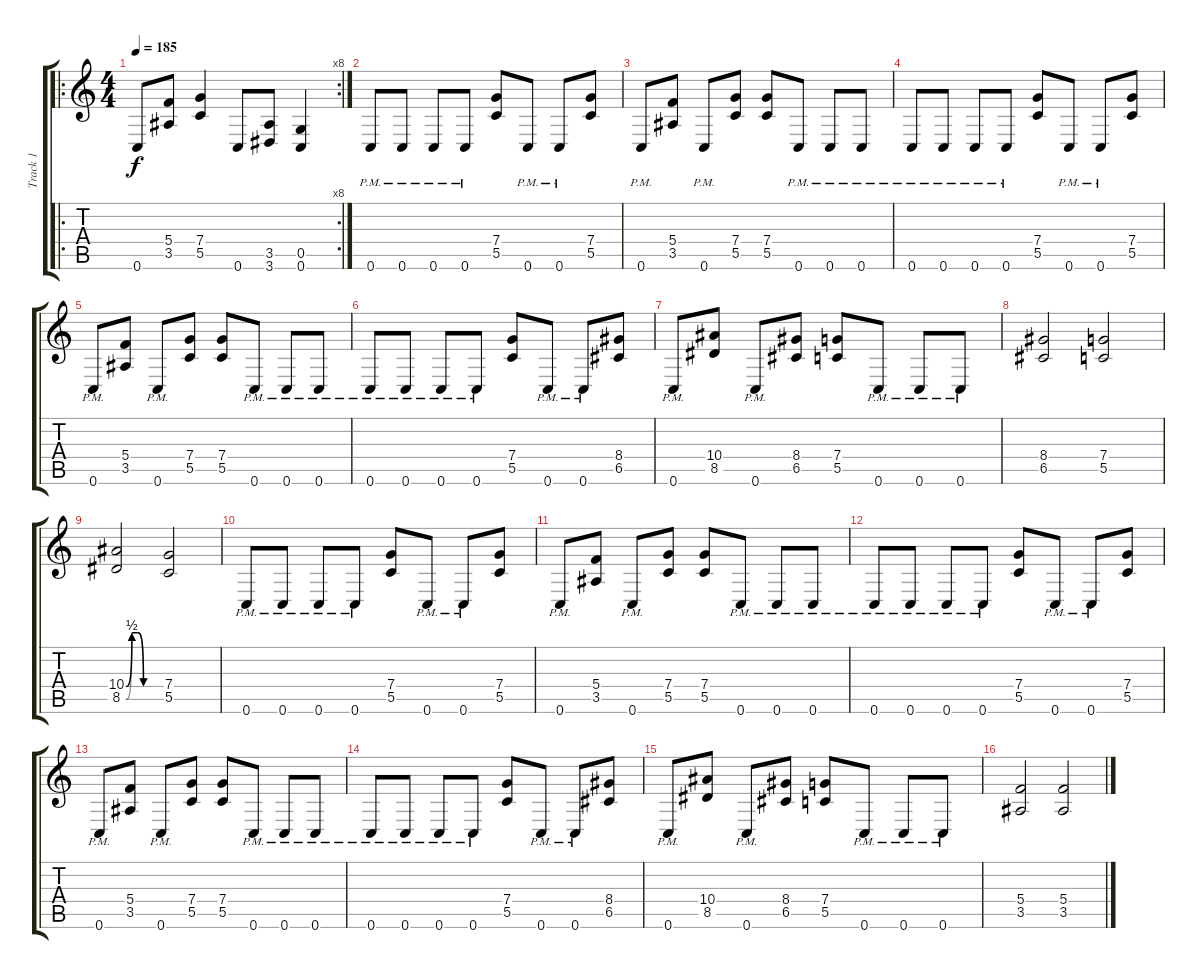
\track ("Track 1" "Track 1") {instrument distortionguitar}
\staff {score tabs}
\tuning (D4 A3 F3 C3 G2 C2) {hide}
\ro
\rc 8
\ts (4 4)
\tempo 185
\clef g2
\ks c
0.6.8{dy f} (5.4 3.5).8 (7.4 5.5).4 0.6.8 (3.5 3.6).8 (0.5 0.6).4 |
0.6{pm}.8 0.6{pm}.8 0.6{pm}.8 0.6{pm}.8 (7.4 5.5).8 0.6{pm}.8 0.6{pm}.8 (7.4 5.5).8 |
0.6{pm}.8 (5.4 3.5).8 0.6{pm}.8 (7.4 5.5).8 (7.4 5.5).8 0.6{pm}.8 0.6{pm}.8 0.6{pm}.8 |
0.6{pm}.8 0.6{pm}.8 0.6{pm}.8 0.6{pm}.8 (7.4 5.5).8 0.6{pm}.8 0.6{pm}.8 (7.4 5.5).8 |
0.6{pm}.8 (5.4 3.5).8 0.6{pm}.8 (7.4 5.5).8 (7.4 5.5).8 0.6{pm}.8 0.6{pm}.8 0.6{pm}.8 |
0.6{pm}.8 0.6{pm}.8 0.6{pm}.8 0.6{pm}.8 (7.4 5.5).8 0.6{pm}.8 0.6{pm}.8 (8.4 6.5).8 |
0.6{pm}.8 (10.4 8.5).8 0.6{pm}.8 (8.4 6.5).8 (7.4 5.5).8 0.6{pm}.8 0.6{pm}.8 0.6{pm}.8 |
(8.4 6.5).2 (7.4 5.5).2 |
(10.4{be (custom 0 0 10 2 20 2 30 0 60 0)} 8.5{be (custom 0 0 10 2 20 2 30 0 60 0)}).2 (7.4 5.5).2 |
0.6{pm}.8 0.6{pm}.8 0.6{pm}.8 0.6{pm}.8 (7.4 5.5).8 0.6{pm}.8 0.6{pm}.8 (7.4 5.5).8 |
0.6{pm}.8 (5.4 3.5).8 0.6{pm}.8 (7.4 5.5).8 (7.4 5.5).8 0.6{pm}.8 0.6{pm}.8 0.6{pm}.8 |
0.6{pm}.8 0.6{pm}.8 0.6{pm}.8 0.6{pm}.8 (7.4 5.5).8 0.6{pm}.8 0.6{pm}.8 (7.4 5.5).8 |
0.6{pm}.8 (5.4 3.5).8 0.6{pm}.8 (7.4 5.5).8 (7.4 5.5).8 0.6{pm}.8 0.6{pm}.8 0.6{pm}.8 |
0.6{pm}.8 0.6{pm}.8 0.6{pm}.8 0.6{pm}.8 (7.4 5.5).8 0.6{pm}.8 0.6{pm}.8 (8.4 6.5).8 |
0.6{pm}.8 (10.4 8.5).8 0.6{pm}.8 (8.4 6.5).8 (7.4 5.5).8 0.6{pm}.8 0.6{pm}.8 0.6{pm}.8 |
(5.4 3.5).2 (5.4 3.5).2
